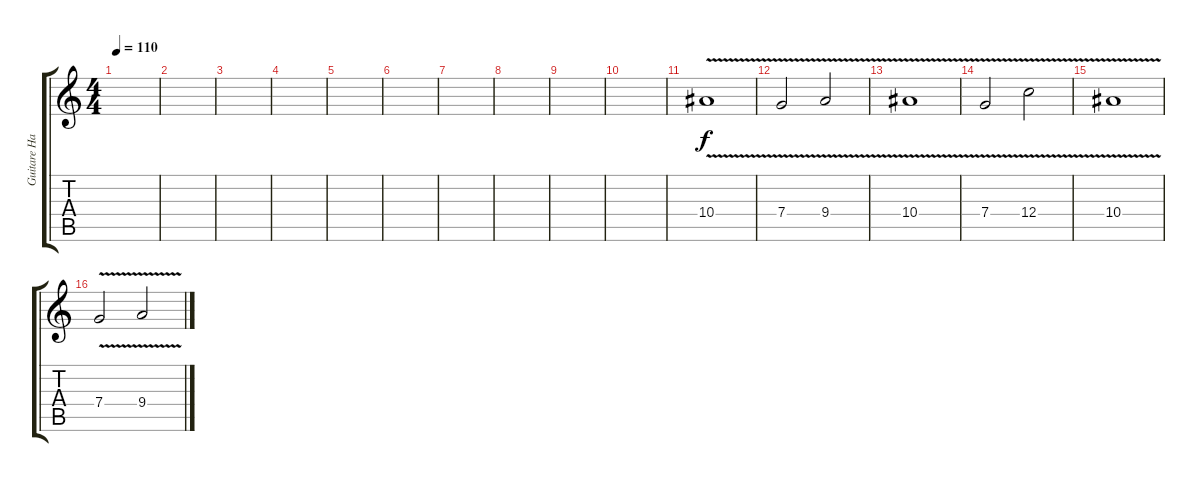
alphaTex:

\track ("Guitare Harmonies Arrangement" "Guitare Ha") {instrument distortionguitar}
\staff {score tabs}
\tuning (D4 A3 F3 C3 G2 D2) {hide}
\ts (4 4)
\tempo 110
\clef g2
\ks c
|
|
|
|
|
|
|
|
|
|
10.4{v}.1 |
7.4{v}.2 9.4{v}.2 |
10.4{v}.1 |
7.4{v}.2 12.4{v}.2 |
10.4{v}.1 |
7.4{v}.2 9.4{v}.2
